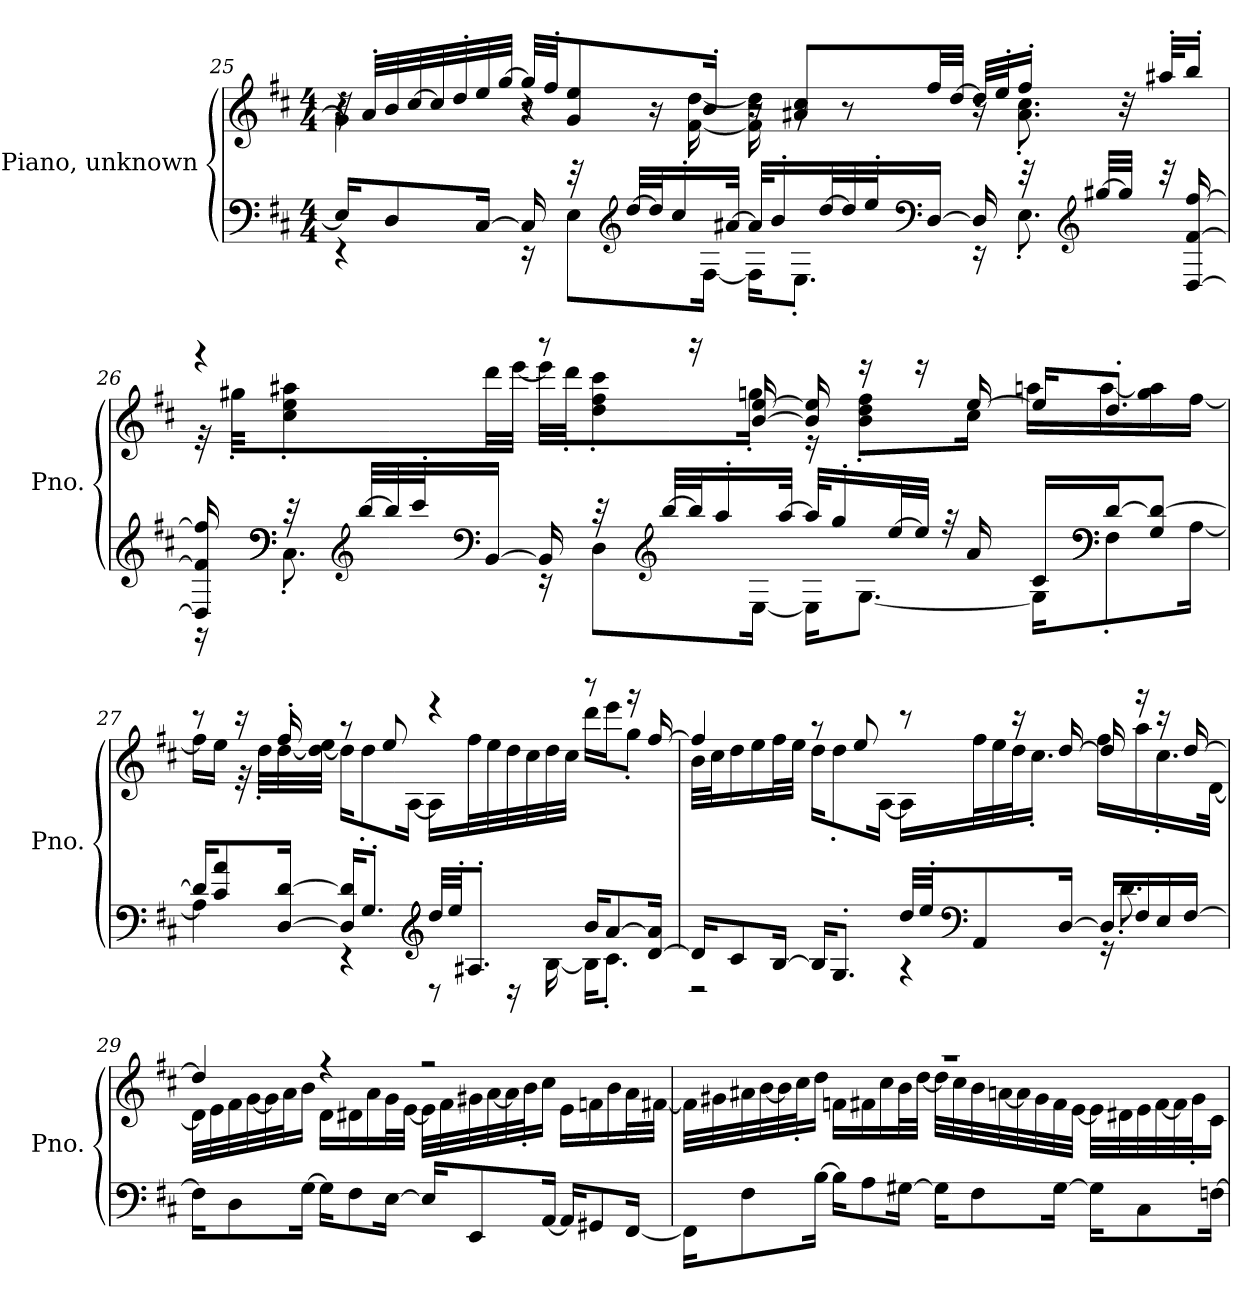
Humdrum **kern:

**kern	**kern
*part1	*part1
*staff2	*staff1
*I"Piano, unknown	*
*I'Pno.	*
!!LO:LB:g=z
*clefF4	*clefG2
*k[f#c#]	*k[f#c#]
*M4/4	*M4/4
=25	=25
*^	*^
*	*	*	*^
16E/KL]	4r	32r	4r	4g\]
.	.	32a'/LLL	.	.
8D/	.	32b/	.	.
.	.	[32cc#/	.	.
.	.	32cc#/]	.	.
.	.	32dd'/	.	.
[16C#/Jk	.	32ee/	.	.
.	.	[32gg/JJJ	.	.
16C#/]	16r	32gg/LLL]	8r	4r
.	.	32ff#'/JJ	.	.
32r	8E\L	8g/ 8ee/	.	.
*clefG2	*	*	*	*
[32dd/LLL	.	.	.	.
32dd/J]	.	.	16r	.
16cc#'/	.	.	.	.
.	[16F#\Jk	16b'/Jk	[16f#\ [16dd\	.
[32a#X/JJk	.	.	.	.
32a#/KLL]	16F#\KL]	16r	16f#\] 16dd\]	2r
16b'/	.	.	.	.
.	8.E'\J	8a#X/ 8cc#/L	16r	.
[32dd/L	.	.	.	.
32dd/]	.	.	8r	.
32ee'/J	.	.	.	.
*clefF4	*	*	*	*
[16D/JJ	.	32ff#/LL	.	.
.	.	[32dd/JJJ	.	.
16D/]	16r	32dd/LLL]	16r	.
.	.	32ee'/J	.	.
32r	8.E'\	16ff#'/JJ	8.a#\' 8.cc#\'	.
*clefG2	*	*	*	*
[32gg#X/LLL	.	.	.	.
32gg#/JJJ]	.	32r	.	.
32r	.	32aa#X'/KLL	.	.
[16D/ [16f#/ [16ff#/	.	16bb'/JJ	.	.
*	*	*	*v	*v
!!LO:PB:g=z
=26	=26	=26	=26
16D/] 16f#/] 16ff#/]	16r	4r	32r
.	.	.	32gg#X'\KKL
*clefF4	*	*	*
32r	8.C#'\	.	8cc#\' 8ee\' 8aa#X\'
*clefG2	*	*	*
[32bb/LLL	.	.	.
32bb/]	.	.	.
32ccc#'/J	.	.	.
*clefF4	*	*	*
[16BB/JJ	.	.	32ddd\LL
.	.	.	[32eee\JJJ
16BB/]	16r	8r	32eee\LLL]
.	.	.	32ddd'\JJ
32r	8D\L	.	8dd\' 8ff#\' 8ccc#\'
*clefG2	*	*	*
[32bb/LLL	.	.	.
32bb/J]	.	16r	.
16aa'/	.	.	.
.	[16E\Jk	[16b/ [16ee/	16ggn'\Jk
[32aa/JJk	.	.	.
32aa/KLL]	16E\KL]	16b/] 16ee/]	16r
16gg'/	.	.	.
.	[8.G\J	16r	8b\' 8dd\' 8ff#\'L
[32ee/L	.	.	.
32ee/JJJ]	.	16r	.
32r	.	.	.
16a/	.	[16ee/	16cc#\Jk
16c#/LL	16G\KL]	16ee/KL]	16aan\LL
*clefF4	*	*	*
[16d/J	8F#'\	8.dd'/J	[16aa\
8G/ 8d/_J	.	.	16gg\ 16aa\]
.	[16A\Jk	.	[16ff#\JJ
!!LO:LB:g=z	!!
=27	=27	=27	=27
16d/KL]	4A\]	8r	16ff#\LL]
8c#/ 8a/	.	.	16ee\JJ
.	.	16r	32r
.	.	.	32dd'\LLL
[16D/ [16d/Jk	.	16ff#'/	[32dd\
.	.	.	32dd\_ 32ee\JJJ
16D/] 16d/]KL	4r	8r	16dd\KL]
8.G'/J	.	.	8dd'\
.	.	8ee/	.
.	.	.	[16A\Jk
*clefG2	*	*	*
32dd/LLL	8r	4r	16A\LL]
32ee'/JJ	.	.	.
8.A#X'/J	.	.	32ff#\L
.	.	.	32ee\
.	16r	.	32dd\
.	.	.	32cc#\
.	[16B\	.	32dd\
.	.	.	32cc#\JJJ
16b/KL	16B\KL]	8r	16ddd\LL
[8a/	8.c#'\J	.	16eee\J
.	.	16r	8gg'\J
[16d/ 16a/]Jk	.	[16ff#/	.
!!LO:LB:g=z	!!
=28	=28	=28	=28
16d/KL]	2r	4ff#/]	32b\LLL
.	.	.	32cc#\J
8c#/	.	.	16dd\
.	.	.	16ee\
[16B/Jk	.	.	32ff#\L
.	.	.	32ee\JJJ
16B/KL]	.	8r	16dd\KL
8.G'/J	.	.	8dd'\
.	.	8ee/	.
.	.	.	[16A\Jk
32dd/LLL	4r	8r	16A\LL]
32ee'/JJ	.	.	.
*clefF4	*	*	*
8AA/	.	.	32ff#\L
.	.	.	32ee\
.	.	16r	32dd\J
.	.	.	16.cc#'\JJ
[16D/Jk	.	[16dd/	.
16D/LL]	16r	16dd/]	16ff#\LL
16F#/	8.d'\	16r	16aa\
16E/	.	16r	16.cc#'\
[16F#/JJ	.	[16dd/	.
.	.	.	[32d\JJk
*v	*v	*	*
!!LO:LB:g=z	!!
=29	=29	=29
16F#\KL]	4dd/]	32d\LLL]
.	.	32e\
8D\	.	32f#\
.	.	[32g\
.	.	32g\]
.	.	32a\J
[16G\Jk	.	16b\JJ
16G\KL]	4r	16d\LL
8F#\	.	16d#X\
.	.	16a\
[16E\Jk	.	32g\L
.	.	[32e\JJJ
16E/KL]	2r	32e\LLL]
.	.	32f#\
8EE/	.	32g#X\
.	.	[32a\
.	.	32a\]
.	.	32b'\J
[16AA/Jk	.	16cc#\JJ
16AA/KL]	.	16e\LL
8GG#X/	.	16fn\
.	.	16b\
[16FF#/Jk	.	32a\L
.	.	[32f#X\JJJ
!!LO:LB:g=z	!!
=30	=30	=30
16FF#\KL]	1r	32f#\LLL]
.	.	32g#X\
8F#\	.	32a#X\
.	.	[32b\
.	.	32b\]
.	.	32cc#'\J
[16B\Jk	.	16dd\JJ
16B\KL]	.	16fn\LL
8A\	.	16f#X\
.	.	16cc#\
[16G#X\Jk	.	32b\L
.	.	[32dd\JJJ
16G#\KL]	.	32dd\LLL]
.	.	32cc#\
8F#\	.	32b\
.	.	[32an\
.	.	32a\]
.	.	32g#\
[16G#\Jk	.	32f#\
.	.	[32e\JJJ
16G#\KL]	.	32e\LLL]
.	.	32d#X\
8C#\	.	32e\
.	.	[32f#\
.	.	32f#\]
.	.	32g#'\J
[16Fn\Jk	.	16c#\JJ
*	*v	*v
=	=
*-	*-
